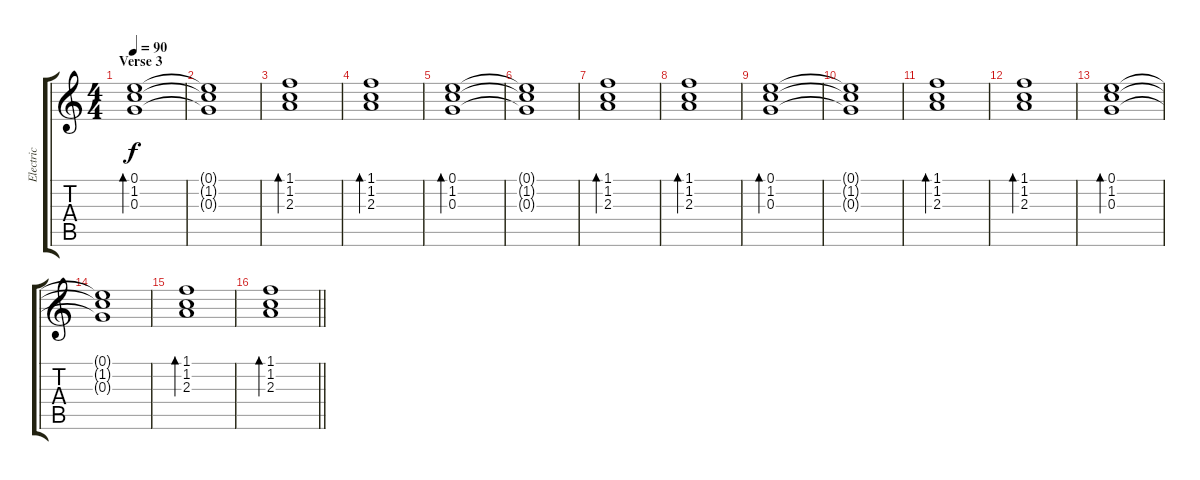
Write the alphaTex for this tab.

\track ("Electric" "Electric") {instrument overdrivenguitar}
\staff {score tabs}
\tuning (E4 B3 G3 D3 A2 E2) {hide}
\ts (4 4)
\section ("" "Verse 3")
\tempo 90
\clef g2
\ks c
(0.1 1.2 0.3).1{bd 480 dy f} |
(0.1{t} 1.2{t} 0.3{t}).1 |
(1.1 1.2 2.3).1{bd 480} |
(1.1 1.2 2.3).1{bd 480} |
(0.1 1.2 0.3).1{bd 480} |
(0.1{t} 1.2{t} 0.3{t}).1 |
(1.1 1.2 2.3).1{bd 480} |
(1.1 1.2 2.3).1{bd 480} |
(0.1 1.2 0.3).1{bd 480} |
(0.1{t} 1.2{t} 0.3{t}).1 |
(1.1 1.2 2.3).1{bd 480} |
(1.1 1.2 2.3).1{bd 480} |
(0.1 1.2 0.3).1{bd 480} |
(0.1{t} 1.2{t} 0.3{t}).1 |
(1.1 1.2 2.3).1{bd 480} |
\barLineRight lightlight
(1.1 1.2 2.3).1{bd 480}
